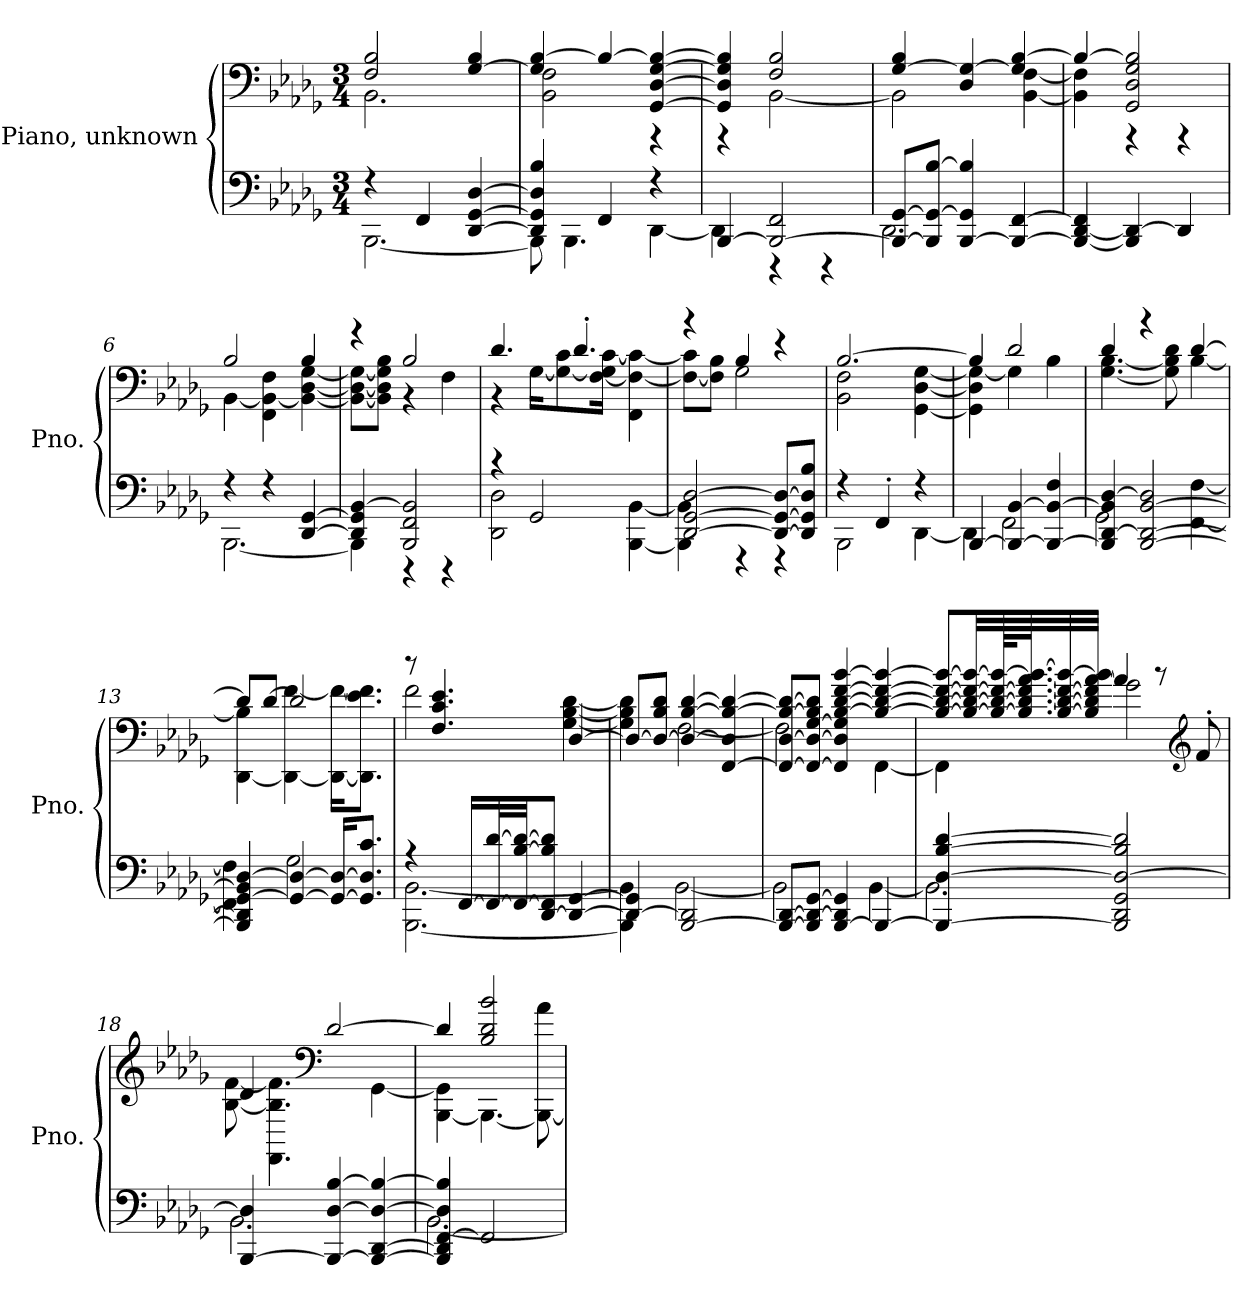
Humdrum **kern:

**kern	**kern
*part1	*part1
*staff2	*staff1
*I"Piano, unknown	*
*I'Pno.	*
*clefF4	*clefF4
*k[b-e-a-d-g-]	*k[b-e-a-d-g-]
*M3/4	*M3/4
*MM92	*MM92
=1	=1
*^	*^
4r	[2.BBB-\	2F/ 2B-/	2.BB-\
4FF/	.	.	.
[4DD-/ [4GG-/ [4D-/	.	[4G-/ 4B-/	.
=2	=2	=2	=2
4DD-/] 4GG-/] 4D-/] 4B-/	8BBB-\]	4G-/] [4B-/	2BB-\ 2F\
.	4.BBB-\	.	.
4FF/	.	4B-/_	.
4r	[4DD-\	[4GG-/ [4D-/ [4G-/ 4B-/_	4r
=3	=3	=3	=3
[4BBB-/	4DD-\]	4GG-/] 4D-/] 4G-/] 4B-/]	4r
2BBB-/_ 2FF/	4r	2F/ 2B-/	[2BB-\
.	4r	.	.
=4	=4	=4	=4
8BBB-/_ [8GG-/L	2.DD-\	[4G-/ 4B-/	2BB-\]
8BBB-/] 8GG-/_ [8B-/J	.	.	.
[4BBB-/ 4GG-/] 4B-/]	.	4D-/ 4G-/_	.
4BBB-/_ [4FF/	.	4G-/] [4B-/	[4BB-\ [4F\
*v	*v	*	*
=5	=5	=5
4BBB-/_ [4DD-/ 4FF/]	4B-/_	4BB-\] 4F\]
4BBB-/] 4DD-/_	2GG-/ 2D-/ 2G-/ 2B-/]	4r
4DD-/]	.	4r
=6	=6	=6
*^	*	*
4r	[2.BBB-\	2B-/	[4BB-\
4r	.	.	4FF\ 4BB-\_ 4F\
[4DD-/ [4GG-/	.	4B-/	4BB-\_ [4D-\ [4G-\
=7	=7	=7	=7
4DD-/] 4GG-/] [4BB-/	4BBB-\]	4r	8BB-\_ 8D-\_ 8G-\_L
.	.	.	8BB-\] 8D-\] 8G-\] 8B-\J
2BBB-/ 2FF/ 2BB-/]	4r	2B-/	4r
.	4r	.	4F\
!!LO:LB:g=z	!!
=8	=8	=8	=8
4r	2DD-\ 2D-\	4.d-/	4r
2GG-/	.	.	[16G-\KL
.	.	.	8G-\_ 8c\
.	.	4.d-'/	.
.	.	.	[16F\ 16G-\] [16c\Jk
.	[4BBB-\ [4BB-\	.	4FF\ 4F\_ 4c\_
=9	=9	=9	=9
[2DD-/ [2GG-/ [2D-/	4BBB-\] 4BB-\]	4r	8F\_ 8c\]L
.	.	.	8F\] 8B-\J
.	4r	4B-/	2G-\
8DD-/_ 8GG-/_ 8D-/_L	4r	4r	.
8DD-/] 8GG-/] 8D-/] 8B-/J	.	.	.
=10	=10	=10	=10
4r	2BBB-\	[2.B-/	2BB-\ 2F\
4FF'/	.	.	.
4r	[4DD-\	.	[4GG-\ [4D-\ [4G-\
=11	=11	=11	=11
[4BBB-/	4DD-\]	4B-/]	4GG-\] 4D-\] 4G-\_
4BBB-/_ [4BB-/	2FF\	2d-/	4G-\]
4BBB-/_ 4BB-/_ 4F/	.	.	4B-\
=12	=12	=12	=12
4BBB-/] [4DD-/ 4BB-/] [4D-/	2GG-\	4d-/	[4.G-\ [4.B-\
[2BBB-/ 2DD-/_ [2BB-/ 2D-/]	.	4r	.
.	.	.	8G-\] 8B-\] 8d-\
.	[4FF\ [4F\	[4d-/	[4B-\
!!LO:LB:g=z	!!
=13	=13	=13	=13
4BBB-/] 4DD-/] [4GG-/ 4BB-/] [4D-/	4FF\] 4F\]	8d-/L]	[4DD-\ 4B-\]
.	.	[8d-/J	.
4GG-/_ 4D-/_	2G-\	2d-/]	4DD-\_ [4f\
16GG-/_ 16D-/_KL	.	.	16DD-\_ 16f\_KL
8.GG-/] 8.D-/] 8.c/J	.	.	8.DD-\] 8.e-\ 8.f\]J
=14	=14	=14	=14
4r	[2.BBB-\ [2.BB-\	8r	2f\
.	.	4.F/ 4.c/ 4.e-/	.
[16FF/LL	.	.	.
32FF/_ [32d-/L	.	.	.
32FF/_ [32B-/ 32d-/_JJ	.	.	.
[8DD-/ 8FF/] 8B-/] 8d-/]J	.	.	.
4DD-/_ [4GG-/	.	[4D-/	[4G-\ [4B-\ [4d-\
=15	=15	=15	=15
4DD-/_ 4GG-/]	4BBB-\] 4BB-\]	8D-/L_	4G-\] 4B-\] 4d-\]
.	.	8D-/_ 8B-/ 8d-/J	.
[2BBB-/ 2DD-/]	[2BB-\	4D-/_ [4B-/ [4d-/	[2F\
.	.	[4FF/ 4D-/] 4B-/_ 4d-/_	.
=16	=16	=16	=16
8BBB-/_ [8DD-/L	2BB-\]	8FF/_ [8D-/ 8B-/_ 8d-/_L	2F\]
8BBB-/] 8DD-/_ [8GG-/J	.	8FF/_ 8D-/_ [8G-/ 8B-/] 8d-/]J	.
[4BBB-/ 4DD-/] 4GG-/]	.	4FF/] 4D-/] 4G-/] [4B-/ [4d-/ [4f/ [4b-/	.
4BBB-/_	[4BB-\	4B-/_ 4d-/_ 4f/_ 4b-/_	[4FF\
!!LO:LB:g=z	!!
=17	=17	=17	=17
4BBB-/_ [4D-/ [4B-/ [4d-/	2.BB-\]	8B-/_ 8d-/_ 8f/_ 8b-/_L	4FF\]
.	.	32B-/_ 32d-/_ 32f/_ 32b-/_LL	.
.	.	128B-/_ 128d-/_ 128f/_ 128b-/_KL	.
.	.	64.B-/_ 64.d-/_ 64.f/_ 64.a-/ 64.b-/_J	.
.	.	32B-/_ 32d-/_ 32f/_ 32b-/_	.
.	.	32B-/] 32d-/] 32f/] [32a-/ 32b-/]JJJ	.
2BBB-/] 2DD-/ 2GG-/ 2D-/_ 2B-/] 2d-/]	.	4a-/]	2g-\
.	.	8r	.
*	*	*clefG2	*
.	.	8f'/	.
=18	=18	=18	=18
[4BBB-/ 4D-/]	2.BB-\	4d-/	[8B-\ [8f\
.	.	.	4.FF\ 4.B-\] 4.f\]
*	*	*clefF4	*
4BBB-/_ [4D-/ [4B-/	.	[2d-/	.
4BBB-/_ [4DD-/ 4D-/_ 4B-/_	.	.	[4GG-\
=19	=19	=19	=19
4BBB-/] 4DD-/] [4FF/ 4D-/] 4B-/]	[2.BB-\	4d-/]	[4BBB-\ 4GG-\]
2FF/]	.	2B-/ 2d-/ 2b-/	4.BBB-\_
.	.	.	8BBB-\_ 8a-\
*v	*v	*	*
*	*v	*v
=	=
*-	*-
